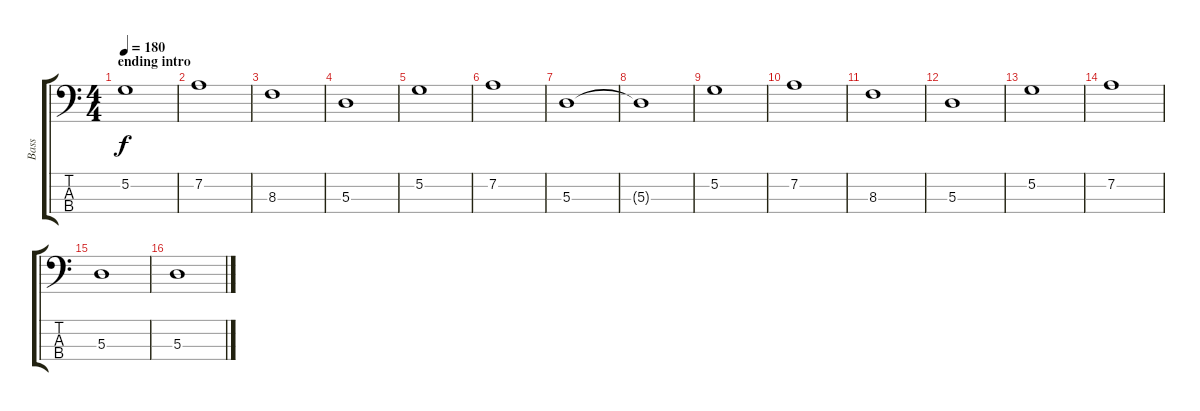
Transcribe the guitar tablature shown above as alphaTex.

\track ("Bass" "Bass") {instrument electricbassfinger}
\staff {score tabs}
\tuning (G2 D2 A1 E1) {hide}
\ts (4 4)
\section ("" "ending intro")
\tempo 180
\clef f4
\ks c
5.2.1{dy f} |
7.2.1 |
8.3.1 |
5.3.1 |
5.2.1 |
7.2.1 |
5.3.1 |
5.3{t}.1 |
5.2.1 |
7.2.1 |
8.3.1 |
5.3.1 |
5.2.1 |
7.2.1 |
5.3.1 |
5.3.1
